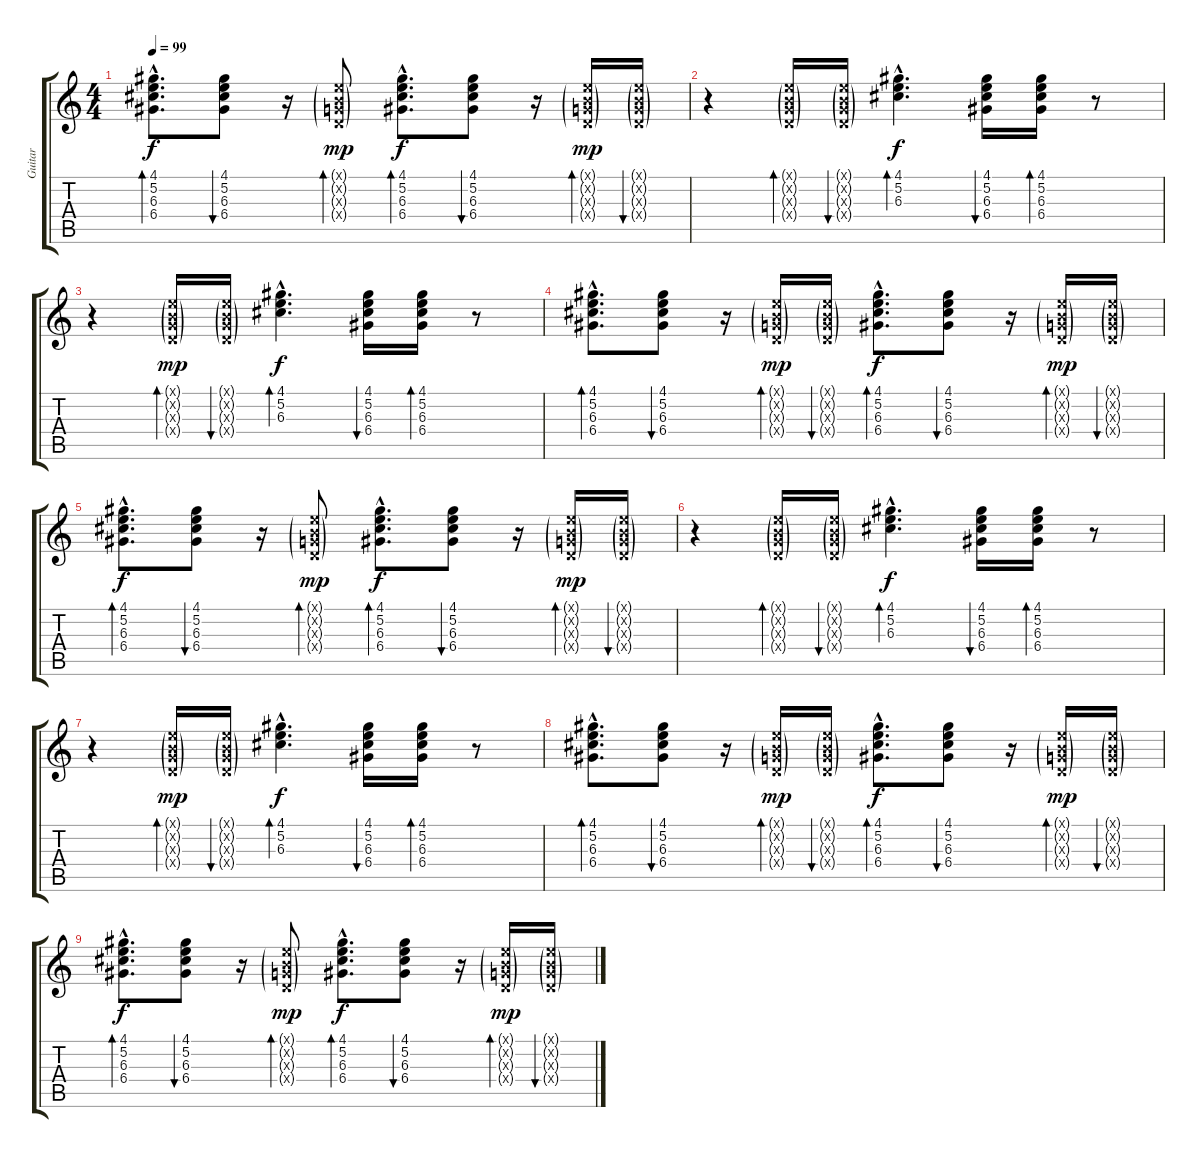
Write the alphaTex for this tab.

\track ("Guitar" "Guitar") {instrument acousticguitarsteel}
\staff {score tabs}
\tuning (E4 B3 G3 D3 A2 E2) {hide}
\ts (4 4)
\tempo 99
\clef g2
\ks c
(4.1{hac} 5.2{hac} 6.3{hac} 6.4{hac}).8{d bd 60 dy f} (4.1 5.2 6.3 6.4).8{bu 60} r.16 (0.1{g x} 0.2{g x} 0.3{g x} 0.4{g x}).8{bd 60 dy mp} (4.1{hac} 5.2{hac} 6.3{hac} 6.4{hac}).8{d bd 60 dy f volume 7} (4.1 5.2 6.3 6.4).8{bu 60} r.16 (0.1{g x} 0.2{g x} 0.3{g x} 0.4{g x}).16{bd 60 dy mp} (0.1{g x} 0.2{g x} 0.3{g x} 0.4{g x}).16{bu 60} |
r.4 (0.1{g x} 0.2{g x} 0.3{g x} 0.4{g x}).16{bd 60} (0.1{g x} 0.2{g x} 0.3{g x} 0.4{g x}).16{bu 60} (4.1{hac} 5.2{hac} 6.3{hac}).4{d bd 60 dy f} (4.1 5.2 6.3 6.4).16{bu 60} (4.1 5.2 6.3 6.4).16{bd 60} r.8 |
r.4 (0.1{g x} 0.2{g x} 0.3{g x} 0.4{g x}).16{bd 60 dy mp} (0.1{g x} 0.2{g x} 0.3{g x} 0.4{g x}).16{bu 60} (4.1{hac} 5.2{hac} 6.3{hac}).4{d bd 60 dy f} (4.1 5.2 6.3 6.4).16{bu 60} (4.1 5.2 6.3 6.4).16{bd 60} r.8 |
(4.1{hac} 5.2{hac} 6.3{hac} 6.4{hac}).8{d bd 60} (4.1 5.2 6.3 6.4).8{bu 60} r.16 (0.1{g x} 0.2{g x} 0.3{g x} 0.4{g x}).16{bd 60 dy mp} (0.1{g x} 0.2{g x} 0.3{g x} 0.4{g x}).16{bu 60} (4.1{hac} 5.2{hac} 6.3{hac} 6.4{hac}).8{d bd 60 dy f} (4.1 5.2 6.3 6.4).8{bu 60} r.16 (0.1{g x} 0.2{g x} 0.3{g x} 0.4{g x}).16{bd 60 dy mp} (0.1{g x} 0.2{g x} 0.3{g x} 0.4{g x}).16{bu 60} |
(4.1{hac} 5.2{hac} 6.3{hac} 6.4{hac}).8{d bd 60 dy f} (4.1 5.2 6.3 6.4).8{bu 60} r.16 (0.1{g x} 0.2{g x} 0.3{g x} 0.4{g x}).8{bd 60 dy mp} (4.1{hac} 5.2{hac} 6.3{hac} 6.4{hac}).8{d bd 60 dy f volume 1} (4.1 5.2 6.3 6.4).8{bu 60} r.16 (0.1{g x} 0.2{g x} 0.3{g x} 0.4{g x}).16{bd 60 dy mp} (0.1{g x} 0.2{g x} 0.3{g x} 0.4{g x}).16{bu 60} |
r.4 (0.1{g x} 0.2{g x} 0.3{g x} 0.4{g x}).16{bd 60} (0.1{g x} 0.2{g x} 0.3{g x} 0.4{g x}).16{bu 60} (4.1{hac} 5.2{hac} 6.3{hac}).4{d bd 60 dy f} (4.1 5.2 6.3 6.4).16{bu 60} (4.1 5.2 6.3 6.4).16{bd 60} r.8 |
r.4 (0.1{g x} 0.2{g x} 0.3{g x} 0.4{g x}).16{bd 60 dy mp} (0.1{g x} 0.2{g x} 0.3{g x} 0.4{g x}).16{bu 60} (4.1{hac} 5.2{hac} 6.3{hac}).4{d bd 60 dy f} (4.1 5.2 6.3 6.4).16{bu 60} (4.1 5.2 6.3 6.4).16{bd 60} r.8 |
(4.1{hac} 5.2{hac} 6.3{hac} 6.4{hac}).8{d bd 60} (4.1 5.2 6.3 6.4).8{bu 60} r.16 (0.1{g x} 0.2{g x} 0.3{g x} 0.4{g x}).16{bd 60 dy mp} (0.1{g x} 0.2{g x} 0.3{g x} 0.4{g x}).16{bu 60} (4.1{hac} 5.2{hac} 6.3{hac} 6.4{hac}).8{d bd 60 dy f} (4.1 5.2 6.3 6.4).8{bu 60} r.16 (0.1{g x} 0.2{g x} 0.3{g x} 0.4{g x}).16{bd 60 dy mp} (0.1{g x} 0.2{g x} 0.3{g x} 0.4{g x}).16{bu 60} |
(4.1{hac} 5.2{hac} 6.3{hac} 6.4{hac}).8{d bd 60 dy f} (4.1 5.2 6.3 6.4).8{bu 60} r.16 (0.1{g x} 0.2{g x} 0.3{g x} 0.4{g x}).8{bd 60 dy mp} (4.1{hac} 5.2{hac} 6.3{hac} 6.4{hac}).8{d bd 60 dy f} (4.1 5.2 6.3 6.4).8{bu 60} r.16 (0.1{g x} 0.2{g x} 0.3{g x} 0.4{g x}).16{bd 60 dy mp} (0.1{g x} 0.2{g x} 0.3{g x} 0.4{g x}).16{bu 60}
